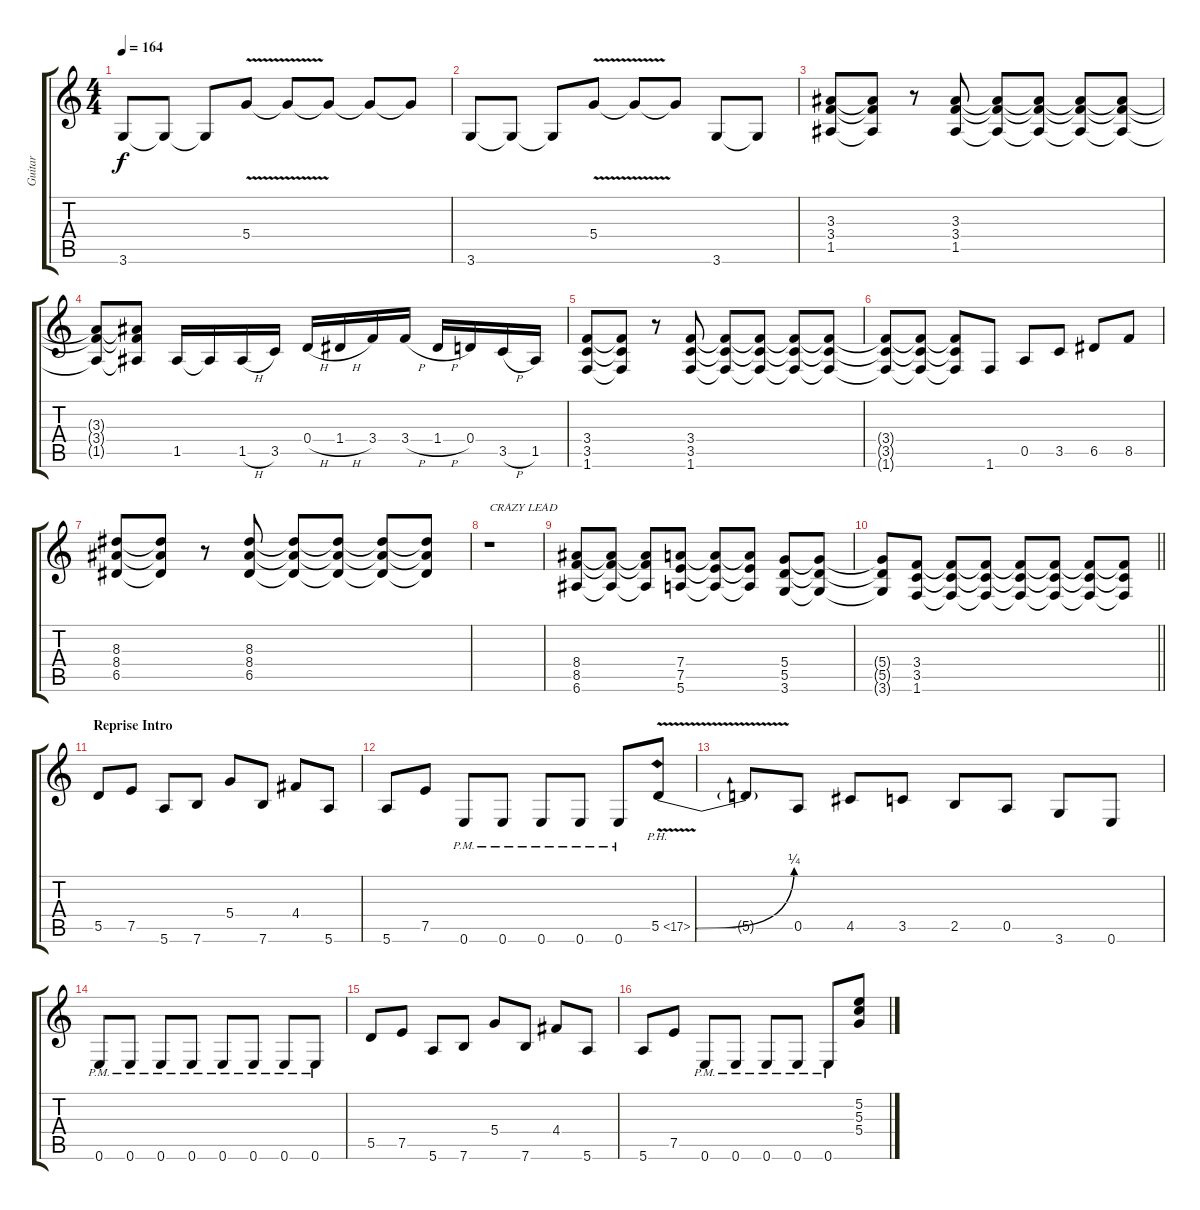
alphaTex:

\track ("Guitar" "Guitar") {instrument overdrivenguitar}
\staff {score tabs}
\tuning (E4 B3 G3 D3 A2 E2) {hide}
\ts (4 4)
\tempo 164
\clef g2
\ks c
3.6.8{dy f} 3.6{t}.8 3.6{t}.8 5.4{v}.8 5.4{t}.8 5.4{t}.8 5.4{t}.8 5.4{t}.8 |
3.6.8 3.6{t}.8 3.6{t}.8 5.4{v}.8 5.4{t}.8 5.4{t}.8 3.6.8 3.6{t}.8 |
(3.3 3.4 1.5).8 (3.3{t} 3.4{t} 1.5{t}).8 r.8 (3.3 3.4 1.5).8 (3.3{t} 3.4{t} 1.5{t}).8 (3.3{t} 3.4{t} 1.5{t}).8 (3.3{t} 3.4{t} 1.5{t}).8 (3.3{t} 3.4{t} 1.5{t}).8 |
(3.3{t} 3.4{t} 1.5{t}).8 (3.3{t} 3.4{t} 1.5{t}).8 1.5.16 1.5{t}.16 1.5{h}.16 3.5.16 0.4{h}.16 1.4{h}.16 3.4.16 3.4{h}.16 1.4{h}.16 0.4.16 3.5{h}.16 1.5.16 |
(3.4 3.5 1.6).8 (3.4{t} 3.5{t} 1.6{t}).8 r.8 (3.4 3.5 1.6).8 (3.4{t} 3.5{t} 1.6{t}).8 (3.4{t} 3.5{t} 1.6{t}).8 (3.4{t} 3.5{t} 1.6{t}).8 (3.4{t} 3.5{t} 1.6{t}).8 |
(3.4{t} 3.5{t} 1.6{t}).8 (3.4{t} 3.5{t} 1.6{t}).8 (3.4{t} 3.5{t} 1.6{t}).8 1.6.8 0.5.8 3.5.8 6.5.8 8.5.8 |
(8.3 8.4 6.5).8 (8.3{t} 8.4{t} 6.5{t}).8 r.8 (8.3 8.4 6.5).8 (8.3{t} 8.4{t} 6.5{t}).8 (8.3{t} 8.4{t} 6.5{t}).8 (8.3{t} 8.4{t} 6.5{t}).8 (8.3{t} 8.4{t} 6.5{t}).8 |
r.1{txt "CRAZY LEAD"} |
(8.4 8.5 6.6).8 (8.4{t} 8.5{t} 6.6{t}).8 (8.4{t} 8.5{t} 6.6{t}).8 (7.4 7.5 5.6).8 (7.4{t} 7.5{t} 5.6{t}).8 (7.4{t} 7.5{t} 5.6{t}).8 (5.4 5.5 3.6).8 (5.4{t} 5.5{t} 3.6{t}).8 |
\barLineRight lightlight
(5.4{t} 5.5{t} 3.6{t}).8 (3.4 3.5 1.6).8 (3.4{t} 3.5{t} 1.6{t}).8 (3.4{t} 3.5{t} 1.6{t}).8 (3.4{t} 3.5{t} 1.6{t}).8 (3.4{t} 3.5{t} 1.6{t}).8 (3.4{t} 3.5{t} 1.6{t}).8 (3.4{t} 3.5{t} 1.6{t}).8 |
\section ("" "Reprise Intro")
5.5.8 7.5.8 5.6.8 7.6.8 5.4.8 7.6.8 4.4.8 5.6.8 |
5.6.8 7.5.8 0.6{pm}.8 0.6{pm}.8 0.6{pm}.8 0.6{pm}.8 0.6{pm}.8 5.5{be (bend 0 0 60 1) ph 12 v}.8 |
5.5{t}.8 0.5.8 4.5.8 3.5.8 2.5.8 0.5.8 3.6.8 0.6.8 |
0.6{pm}.8 0.6{pm}.8 0.6{pm}.8 0.6{pm}.8 0.6{pm}.8 0.6{pm}.8 0.6{pm}.8 0.6{pm}.8 |
5.5.8 7.5.8 5.6.8 7.6.8 5.4.8 7.6.8 4.4.8 5.6.8 |
5.6.8 7.5.8 0.6{pm}.8 0.6{pm}.8 0.6{pm}.8 0.6{pm}.8 0.6{pm}.8 (5.2 5.3 5.4).8
